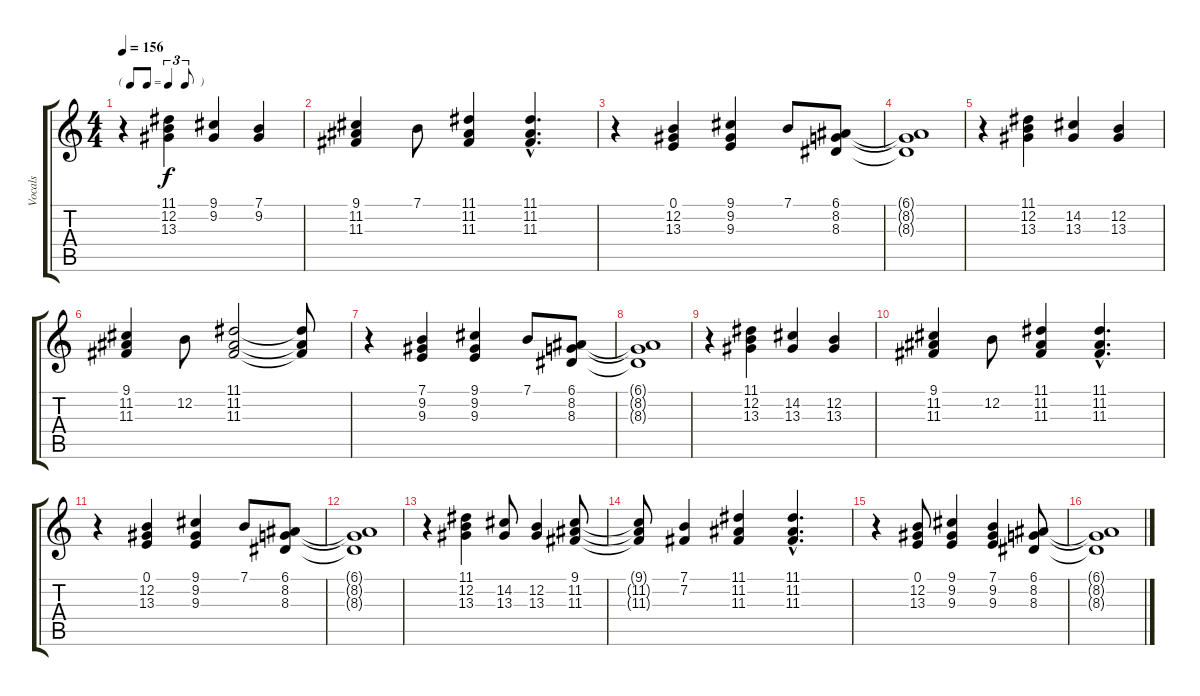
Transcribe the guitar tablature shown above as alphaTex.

\track ("Vocals" "Vocals") {instrument acousticgrandpiano}
\staff {score tabs}
\tuning (E4 B3 G3 D3 A2 E2) {hide}
\ts (4 4)
\tf triplet8th
\tempo 156
\clef g2
\ks c
r.4{dy f} (11.1 12.2 13.3).4 (9.1 9.2).4 (7.1 9.2).4 |
(9.1 11.2 11.3).4 7.1.8 (11.1 11.2 11.3).4 (11.1{hac} 11.2{hac} 11.3{hac}).4{d} |
r.4 (0.1 12.2 13.3).4 (9.1 9.2 9.3).4 7.1.8 (6.1 8.2 8.3).8 |
(6.1{t} 8.2{t} 8.3{t}).1 |
r.4 (11.1 12.2 13.3).4 (14.2 13.3).4 (12.2 13.3).4 |
(9.1 11.2 11.3).4 12.2.8 (11.1 11.2 11.3).2 (11.1{t} 11.2{t} 11.3{t}).8 |
r.4 (7.1 9.2 9.3).4 (9.1 9.2 9.3).4 7.1.8 (6.1 8.2 8.3).8 |
(6.1{t} 8.2{t} 8.3{t}).1 |
r.4 (11.1 12.2 13.3).4 (14.2 13.3).4 (12.2 13.3).4 |
(9.1 11.2 11.3).4 12.2.8 (11.1 11.2 11.3).4 (11.1{hac} 11.2{hac} 11.3{hac}).4{d} |
r.4 (0.1 12.2 13.3).4 (9.1 9.2 9.3).4 7.1.8 (6.1 8.2 8.3).8 |
(6.1{t} 8.2{t} 8.3{t}).1 |
r.4 (11.1 12.2 13.3).4 (14.2 13.3).8 (12.2 13.3).4 (9.1 11.2 11.3).8 |
(9.1{t} 11.2{t} 11.3{t}).8 (7.1 7.2).4 (11.1 11.2 11.3).4 (11.1{hac} 11.2{hac} 11.3{hac}).4{d} |
r.4 (0.1 12.2 13.3).8 (9.1 9.2 9.3).4 (7.1 9.2 9.3).4 (6.1 8.2 8.3).8 |
(6.1{t} 8.2{t} 8.3{t}).1
